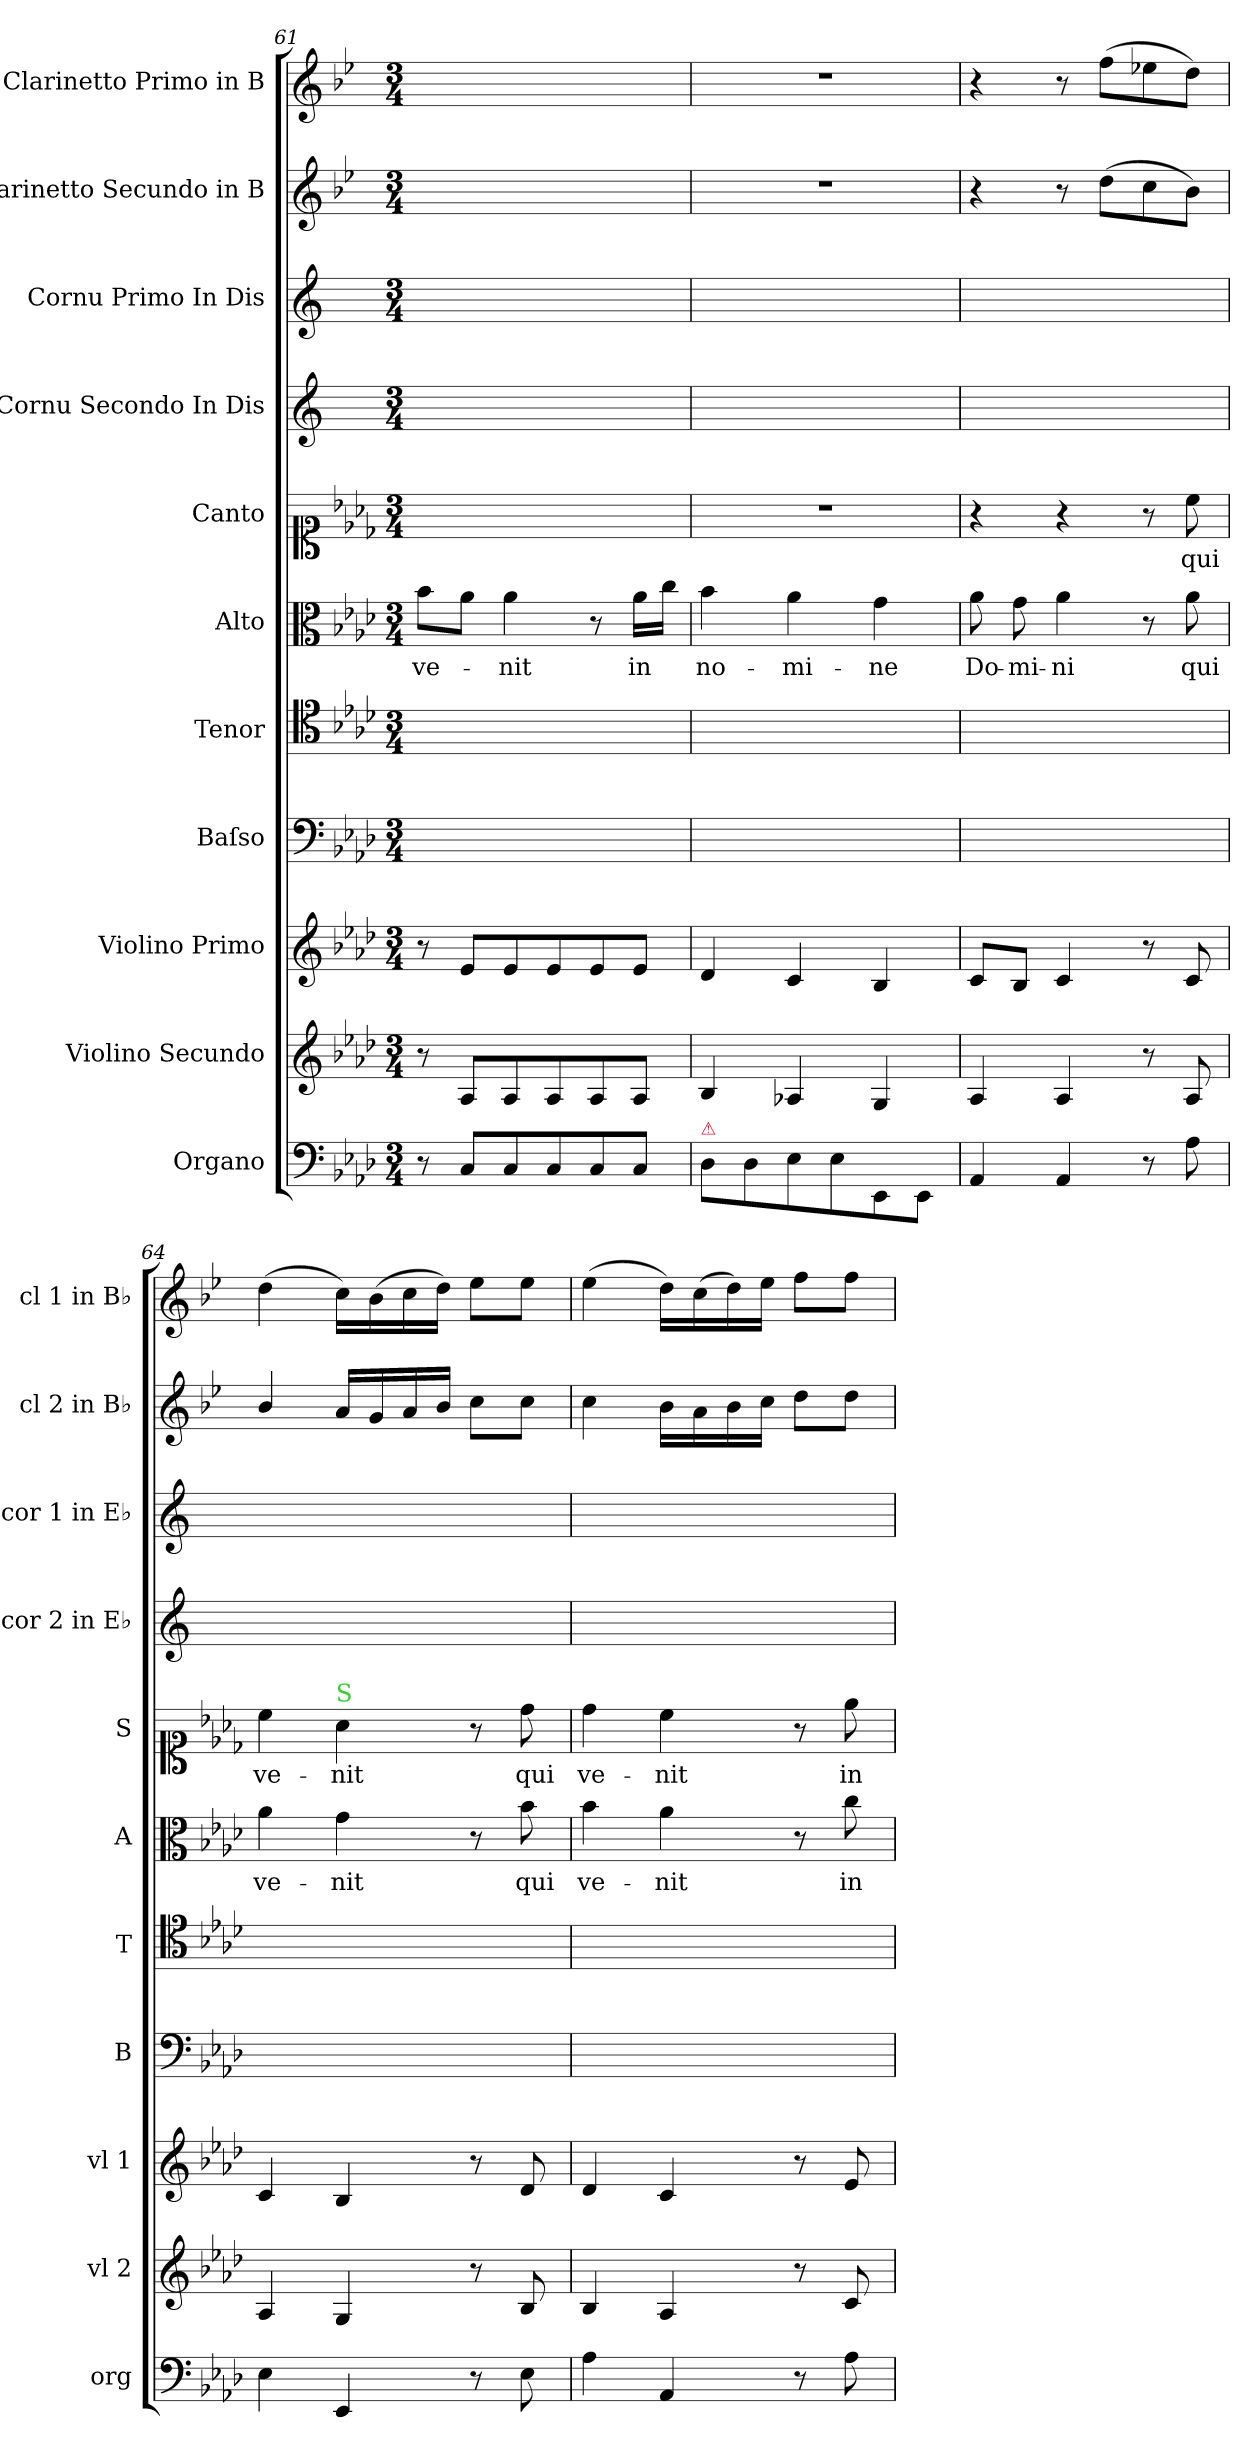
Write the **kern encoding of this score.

**kern	**kern	**kern	**kern	**kern	**kern	**text	**kern	**text	**kern	**kern	**kern	**kern
*part11	*part10	*part9	*part8	*part7	*part6	*part6	*part5	*part5	*part4	*part3	*part2	*part1
*staff11	*staff10	*staff9	*staff8	*staff7	*staff6	*staff6	*staff5	*staff5	*staff4	*staff3	*staff2	*staff1
*I"Organo	*I"Violino Secundo	*I"Violino Primo	*I"Baſso	*I"Tenor	*I"Alto	*	*I"Canto	*	*I"Cornu Secondo In Dis	*I"Cornu Primo In Dis	*I"Clarinetto Secundo in B	*I"Clarinetto Primo in B
*I'org	*I'vl 2	*I'vl 1	*I'B	*I'T	*I'A	*	*I'S	*	*I'cor 2 in Eb	*I'cor 1 in Eb	*I'cl 2 in Bb	*I'cl 1 in Bb
*clefF4	*clefG2	*clefG2	*clefF4	*clefC4	*clefC3	*	*clefC1	*	*clefG2	*clefG2	*clefG2	*clefG2
*	*	*	*	*	*	*	*	*	*	*	*ITrd1c2	*ITrd1c2
*k[b-e-a-d-]	*k[b-e-a-d-]	*k[b-e-a-d-]	*k[b-e-a-d-]	*k[b-e-a-d-]	*k[b-e-a-d-]	*	*k[b-e-a-d-]	*	*	*	*k[b-e-a-d-]	*k[b-e-a-d-]
*A-:	*A-:	*A-:	*A-:	*A-:	*A-:	*	*A-:	*	*	*	*A-:	*A-:
*M3/4	*M3/4	*M3/4	*M3/4	*M3/4	*M3/4	*	*M3/4	*	*M3/4	*M3/4	*M3/4	*M3/4
=61	=61	=61	=61	=61	=61	=61	=61	=61	=61	=61	=61	=61
8r	8r	8r	2.ryy	2.ryy	8b-\L	ve-	2.ryy	.	2.ryy	2.ryy	2.ryy	2.ryy
8C/L	8A-/L	8e-/L	.	.	8a-\J	.	.	.	.	.	.	.
8C/	8A-/	8e-/	.	.	4a-\	-nit	.	.	.	.	.	.
8C/	8A-/	8e-/	.	.	.	.	.	.	.	.	.	.
8C/	8A-/	8e-/	.	.	8r	.	.	.	.	.	.	.
8C/J	8A-/J	8e-/J	.	.	16a-\LL	in	.	.	.	.	.	.
.	.	.	.	.	16cc\JJ	.	.	.	.	.	.	.
=62	=62	=62	=62	=62	=62	=62	=62	=62	=62	=62	=62	=62
!LO:TX:a:color=crimson:t=⚠	!	!	!	!	!	!	!	!	!	!	!	!
8D-\L	4B-/	4d-/	2.ryy	2.ryy	4b-\	no-	2.r	.	2.ryy	2.ryy	2.r	2.r
8D-\	.	.	.	.	.	.	.	.	.	.	.	.
8E-\	4A-X/	4c/	.	.	4a-\	-mi-	.	.	.	.	.	.
8E-\	.	.	.	.	.	.	.	.	.	.	.	.
8EE-/	4G/	4B-/	.	.	4g\	-ne	.	.	.	.	.	.
8EE-/J	.	.	.	.	.	.	.	.	.	.	.	.
=63	=63	=63	=63	=63	=63	=63	=63	=63	=63	=63	=63	=63
4AA-/	4A-/	8c/L	2.ryy	2.ryy	8a-\	Do-	4r	.	2.ryy	2.ryy	4r	4r
.	.	8B-/J	.	.	8g\	-mi-	.	.	.	.	.	.
4AA-/	4A-/	4c/	.	.	4a-\	-ni	4r	.	.	.	8r	8r
.	.	.	.	.	.	.	.	.	.	.	(8cc\L	(8ee-\L
8r	8r	8r	.	.	8r	.	8r	.	.	.	8b-\	8dd-X\
8A-\	8A-/	8c/	.	.	8a-\	qui	8cc\	qui	.	.	8a-\J)	8cc\J)
=64	=64	=64	=64	=64	=64	=64	=64	=64	=64	=64	=64	=64
4E-\	4A-/	4c/	2.ryy	2.ryy	4a-\	ve-	4cc\	ve-	2.ryy	2.ryy	4a-/	(4cc\
!	!	!	!	!	!	!	!LO:TX:a:color=limegreen:t=S	!	!	!	!	!
4EE-/	4G/	4B-/	.	.	4g\	-nit	4a-\	-nit	.	.	16g/LL	16b-\LL)
.	.	.	.	.	.	.	.	.	.	.	16f/	(16a-\
.	.	.	.	.	.	.	.	.	.	.	16g/	16b-\
.	.	.	.	.	.	.	.	.	.	.	16a-/JJ	16cc\JJ)
8r	8r	8r	.	.	8r	.	8r	.	.	.	8b-\L	8dd-\L
!	!	!	!	!	!	!	!	!LO:LY:i	!	!	!	!
8E-\	8B-/	8d-/	.	.	8b-\	qui	8dd-\	qui	.	.	8b-\J	8dd-\J
=65	=65	=65	=65	=65	=65	=65	=65	=65	=65	=65	=65	=65
!	!	!	!	!	!	!	!	!LO:LY:i	!	!	!	!
4A-\	4B-/	4d-/	2.ryy	2.ryy	4b-\	ve-	4dd-\	ve-	2.ryy	2.ryy	4b-\	(4dd-\
!	!	!	!	!	!	!	!	!LO:LY:i	!	!	!	!
4AA-/	4A-/	4c/	.	.	4a-\	-nit	4cc\	-nit	.	.	16a-\LL	16cc\LL)
.	.	.	.	.	.	.	.	.	.	.	16g\	(16b-\
.	.	.	.	.	.	.	.	.	.	.	16a-\	16cc\)
.	.	.	.	.	.	.	.	.	.	.	16b-\JJ	16dd-\JJ
8r	8r	8r	.	.	8r	.	8r	.	.	.	8cc\L	8ee-\L
8A-\	8c/	8e-/	.	.	8cc\	in	8ee-\	in	.	.	8cc\J	8ee-\J
=	=	=	=	=	=	=	=	=	=	=	=	=
*-	*-	*-	*-	*-	*-	*-	*-	*-	*-	*-	*-	*-
